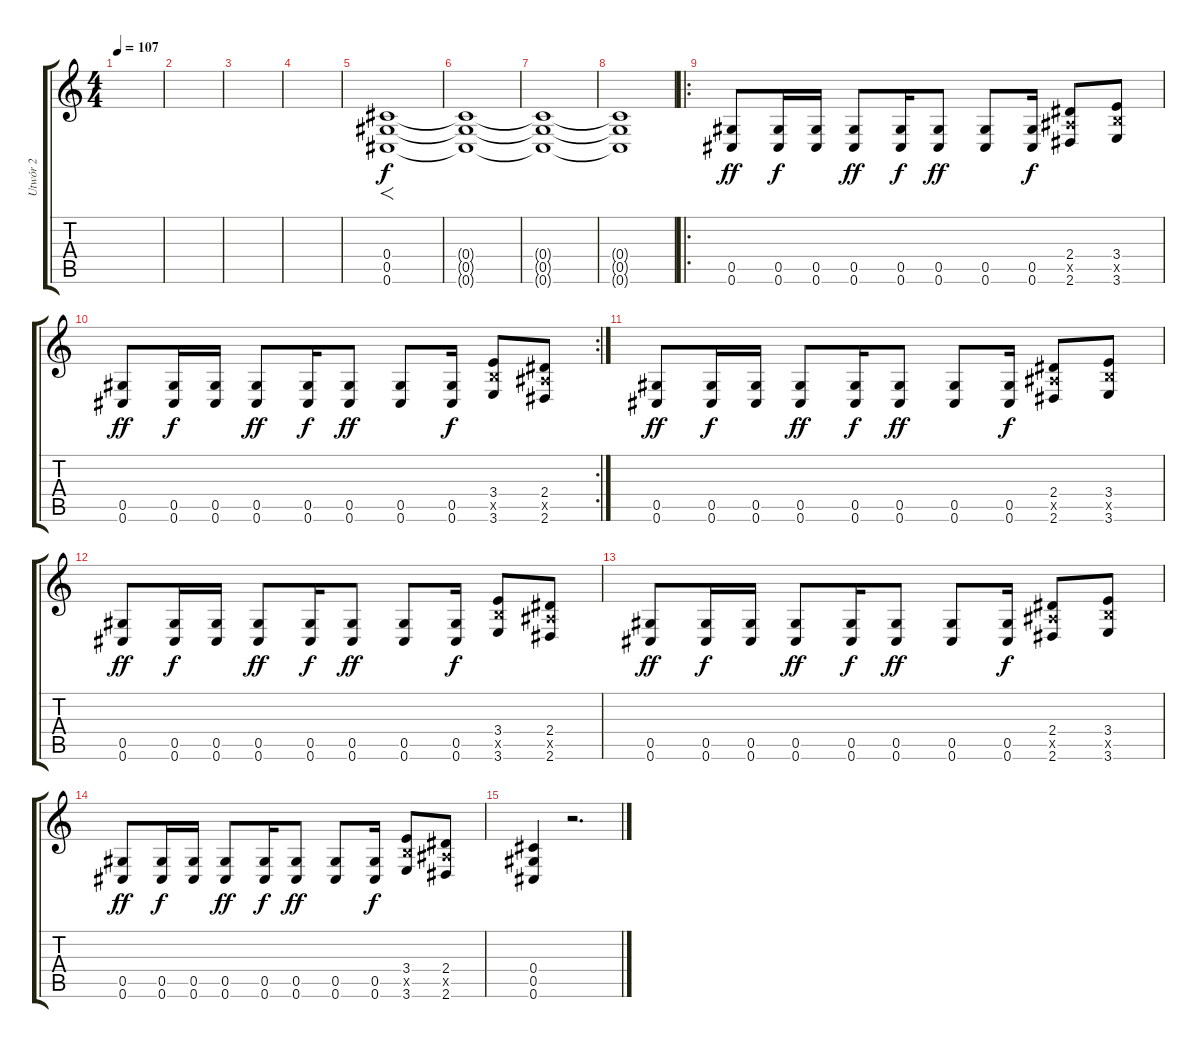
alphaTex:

\track ("Utwór 2" "Utwór 2") {instrument distortionguitar}
\staff {score tabs}
\tuning (Eb4 Bb3 Gb3 Db3 Ab2 Db2) {hide}
\ts (4 4)
\tempo 107
\clef g2
\ks c
|
|
|
|
(0.4 0.5 0.6).1{f} |
(0.4{t} 0.5{t} 0.6{t}).1 |
(0.4{t} 0.5{t} 0.6{t}).1 |
(0.4{t} 0.5{t} 0.6{t}).1 |
\ro
(0.5 0.6).8{dy ff} (0.5 0.6).16{dy f} (0.5 0.6).16 (0.5 0.6).8{dy ff} (0.5 0.6).16{dy f} (0.5 0.6).8{dy ff} (0.5 0.6).8 (0.5 0.6).16{dy f} (2.4 2.5{x} 2.6).8 (3.4 3.5{x} 3.6).8 |
\rc 2
(0.5 0.6).8{dy ff} (0.5 0.6).16{dy f} (0.5 0.6).16 (0.5 0.6).8{dy ff} (0.5 0.6).16{dy f} (0.5 0.6).8{dy ff} (0.5 0.6).8 (0.5 0.6).16{dy f} (3.4 3.5{x} 3.6).8 (2.4 2.5{x} 2.6).8 |
(0.5 0.6).8{dy ff} (0.5 0.6).16{dy f} (0.5 0.6).16 (0.5 0.6).8{dy ff} (0.5 0.6).16{dy f} (0.5 0.6).8{dy ff} (0.5 0.6).8 (0.5 0.6).16{dy f} (2.4 2.5{x} 2.6).8 (3.4 3.5{x} 3.6).8 |
(0.5 0.6).8{dy ff} (0.5 0.6).16{dy f} (0.5 0.6).16 (0.5 0.6).8{dy ff} (0.5 0.6).16{dy f} (0.5 0.6).8{dy ff} (0.5 0.6).8 (0.5 0.6).16{dy f} (3.4 3.5{x} 3.6).8 (2.4 2.5{x} 2.6).8 |
(0.5 0.6).8{dy ff} (0.5 0.6).16{dy f} (0.5 0.6).16 (0.5 0.6).8{dy ff} (0.5 0.6).16{dy f} (0.5 0.6).8{dy ff} (0.5 0.6).8 (0.5 0.6).16{dy f} (2.4 2.5{x} 2.6).8 (3.4 3.5{x} 3.6).8 |
(0.5 0.6).8{dy ff} (0.5 0.6).16{dy f} (0.5 0.6).16 (0.5 0.6).8{dy ff} (0.5 0.6).16{dy f} (0.5 0.6).8{dy ff} (0.5 0.6).8 (0.5 0.6).16{dy f} (3.4 3.5{x} 3.6).8 (2.4 2.5{x} 2.6).8 |
(0.4 0.5 0.6).4 r.2{d}
